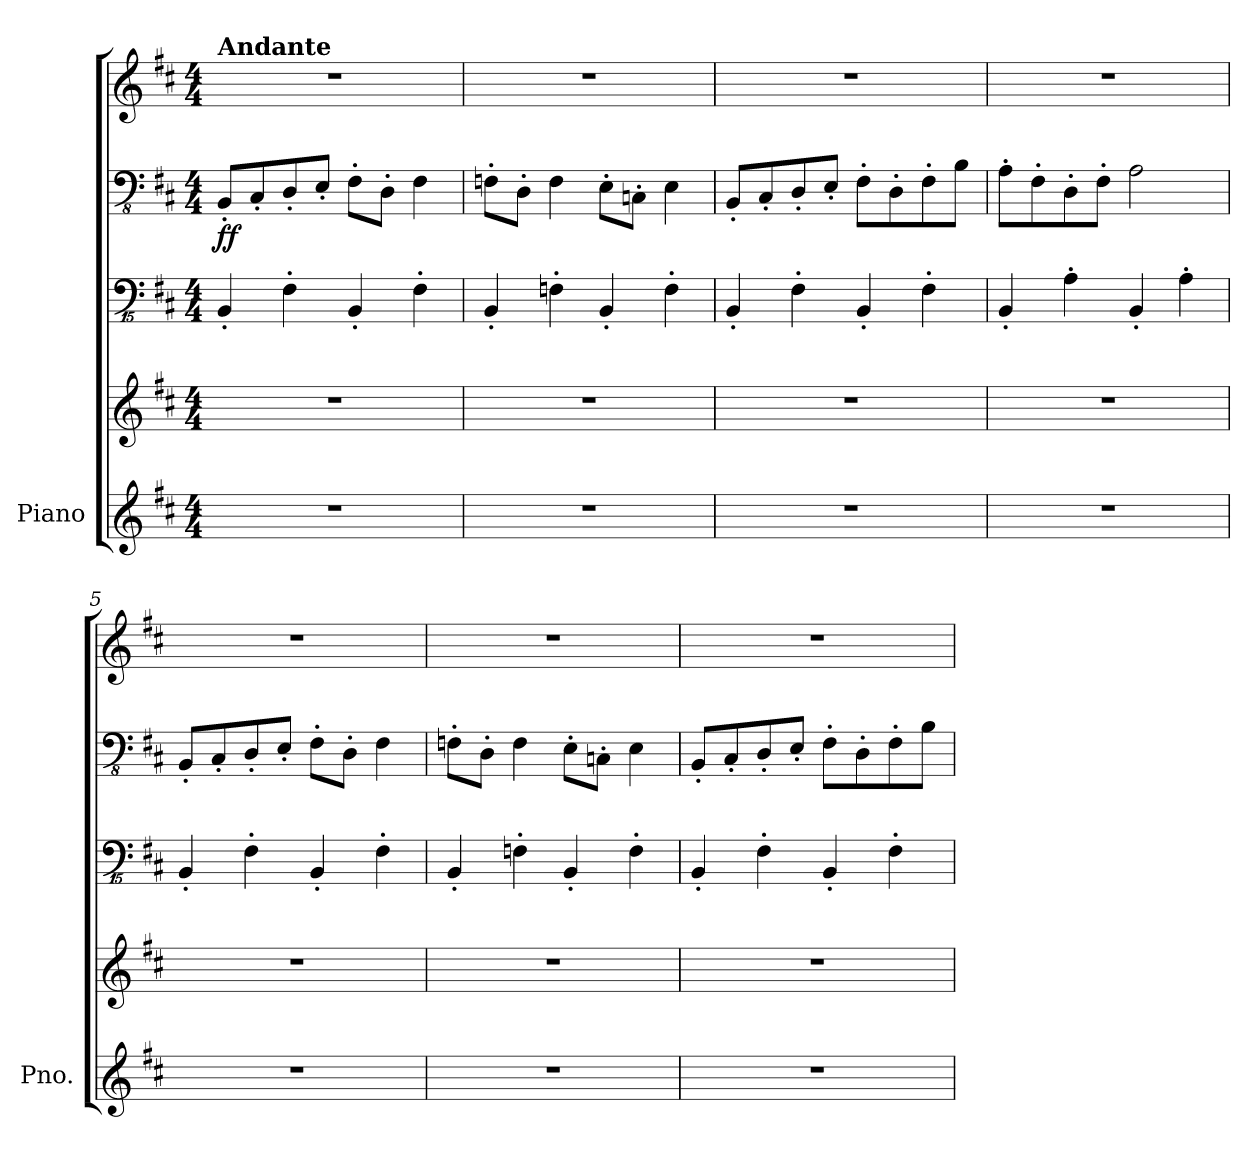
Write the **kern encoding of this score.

**kern	**kern	**kern	**kern	**kern	**dynam
*part1	*part1	*part1	*part1	*part1	*part1
*staff5	*staff4	*staff3	*staff2	*staff1	*staff1/2/3/4/5
*I"Piano	*	*	*	*	*
*I'Pno.	*	*	*	*	*
*clefG2	*clefG2	*clefFvv4	*clefFv4	*clefG2	*
*k[f#c#]	*k[f#c#]	*k[f#c#]	*k[f#c#]	*k[f#c#]	*
*M4/4	*M4/4	*M4/4	*M4/4	*M4/4	*
=1	=1	=1	=1	=1	=1
!	!	!	!	!LO:TX:a:B:t=Andante	!
!	!	!	!	!	!LO:DY:b=2
1r	1r	4BBBB'/	8BBB'/L	1r	ff
.	.	.	8CC#'/	.	.
.	.	4FFF#'\	8DD'/	.	.
.	.	.	8EE'/J	.	.
.	.	4BBBB'/	8FF#'\L	.	.
.	.	.	8DD'\J	.	.
.	.	4FFF#'\	4FF#\	.	.
=2	=2	=2	=2	=2	=2
1r	1r	4BBBB'/	8FFn'\L	1r	.
.	.	.	8DD'\J	.	.
.	.	4FFFn'\	4FF\	.	.
.	.	4BBBB'/	8EE'\L	.	.
.	.	.	8CCn'\J	.	.
.	.	4FFF'\	4EE\	.	.
=3	=3	=3	=3	=3	=3
1r	1r	4BBBB'/	8BBB'/L	1r	.
.	.	.	8CC#'/	.	.
.	.	4FFF#'\	8DD'/	.	.
.	.	.	8EE'/J	.	.
.	.	4BBBB'/	8FF#'\L	.	.
.	.	.	8DD'\	.	.
.	.	4FFF#'\	8FF#'\	.	.
.	.	.	8BB\J	.	.
=4	=4	=4	=4	=4	=4
1r	1r	4BBBB'/	8AA'\L	1r	.
.	.	.	8FF#'\	.	.
.	.	4AAA'\	8DD'\	.	.
.	.	.	8FF#'\J	.	.
.	.	4BBBB'/	2AA\	.	.
.	.	4AAA'\	.	.	.
=5	=5	=5	=5	=5	=5
1r	1r	4BBBB'/	8BBB'/L	1r	.
.	.	.	8CC#'/	.	.
.	.	4FFF#'\	8DD'/	.	.
.	.	.	8EE'/J	.	.
.	.	4BBBB'/	8FF#'\L	.	.
.	.	.	8DD'\J	.	.
.	.	4FFF#'\	4FF#\	.	.
=6	=6	=6	=6	=6	=6
1r	1r	4BBBB'/	8FFn'\L	1r	.
.	.	.	8DD'\J	.	.
.	.	4FFFn'\	4FF\	.	.
.	.	4BBBB'/	8EE'\L	.	.
.	.	.	8CCn'\J	.	.
.	.	4FFF'\	4EE\	.	.
!!LO:LB:g=z
=7	=7	=7	=7	=7	=7
1r	1r	4BBBB'/	8BBB'/L	1r	.
.	.	.	8CC#'/	.	.
.	.	4FFF#'\	8DD'/	.	.
.	.	.	8EE'/J	.	.
.	.	4BBBB'/	8FF#'\L	.	.
.	.	.	8DD'\	.	.
.	.	4FFF#'\	8FF#'\	.	.
.	.	.	8BB\J	.	.
=	=	=	=	=	=
*-	*-	*-	*-	*-	*-
